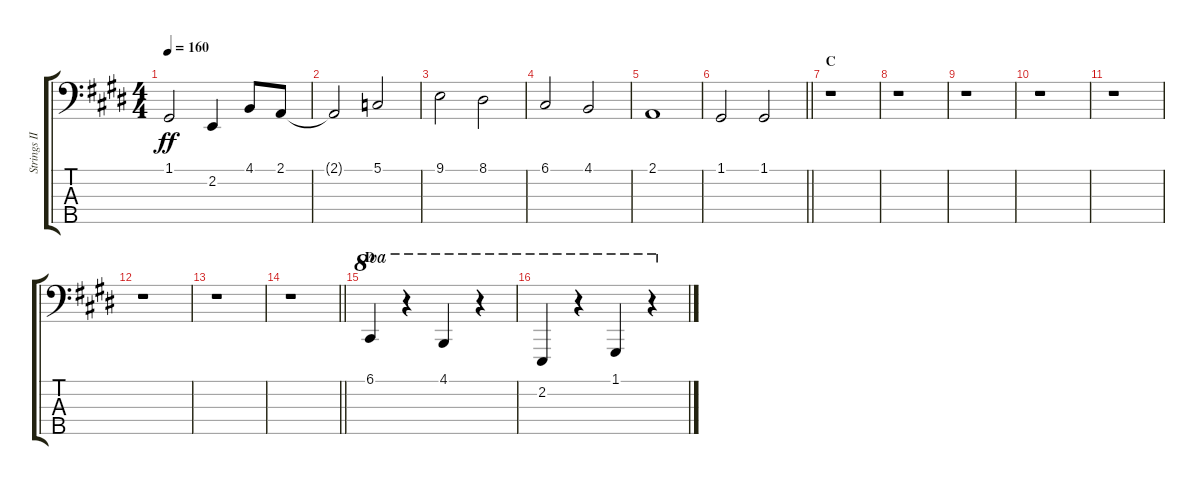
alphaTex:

\track ("Strings III" "Strings II") {instrument stringensemble1}
\staff {score tabs}
\tuning (G2 D2 A1 E1 B0) {hide}
\ts (4 4)
\tempo 160
\clef f4
\ks e
1.1{t}.2{dy ff} 2.2.4 4.1.8 2.1.8 |
2.1{t}.2 5.1.2 |
9.1.2 8.1.2 |
6.1.2 4.1.2 |
2.1.1 |
\barLineRight lightlight
1.1.2 1.1.2 |
\section ("" "C")
r.1 |
r.1 |
r.1 |
r.1 |
r.1 |
r.1 |
r.1 |
\barLineRight lightlight
r.1 |
\section ("" "D")
6.1.4{ot 8va} r.4{ot 8va} 4.1.4{ot 8va} r.4{ot 8va} |
2.2.4{ot 8va} r.4{ot 8va} 1.1.4{ot 8va} r.4{ot 8va}
